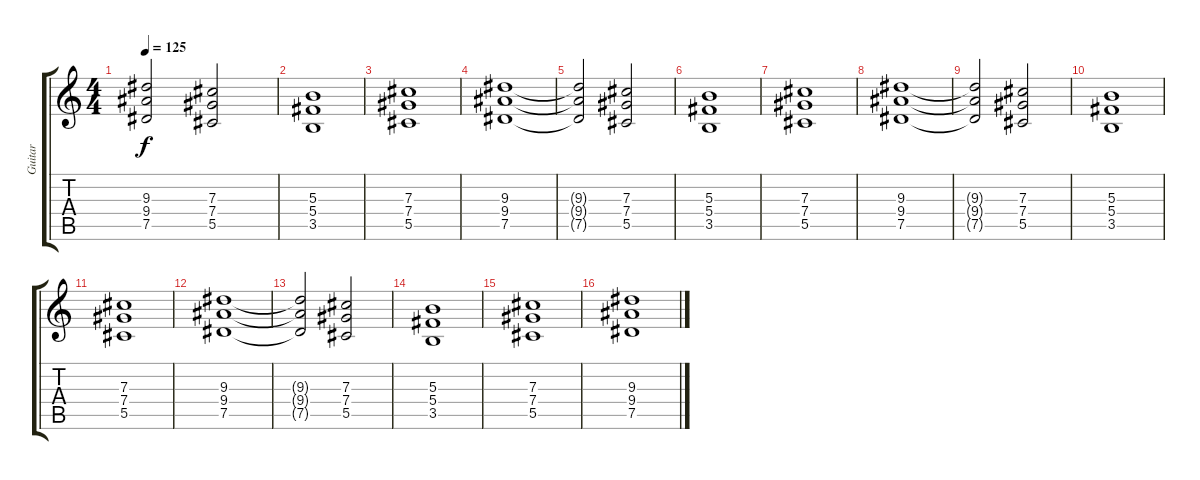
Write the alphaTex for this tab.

\track ("Guitar" "Guitar") {instrument overdrivenguitar}
\staff {score tabs}
\tuning (Eb4 Bb3 Gb3 Db3 Ab2 Eb2) {hide}
\ts (4 4)
\tempo 125
\clef g2
\ks c
(9.3{t} 9.4{t} 7.5{t}).2{dy f} (7.3 7.4 5.5).2 |
(5.3 5.4 3.5).1 |
(7.3 7.4 5.5).1 |
(9.3 9.4 7.5).1 |
(9.3{t} 9.4{t} 7.5{t}).2 (7.3 7.4 5.5).2 |
(5.3 5.4 3.5).1 |
(7.3 7.4 5.5).1 |
(9.3 9.4 7.5).1 |
(9.3{t} 9.4{t} 7.5{t}).2 (7.3 7.4 5.5).2 |
(5.3 5.4 3.5).1 |
(7.3 7.4 5.5).1 |
(9.3 9.4 7.5).1 |
(9.3{t} 9.4{t} 7.5{t}).2 (7.3 7.4 5.5).2 |
(5.3 5.4 3.5).1 |
(7.3 7.4 5.5).1 |
(9.3 9.4 7.5).1
